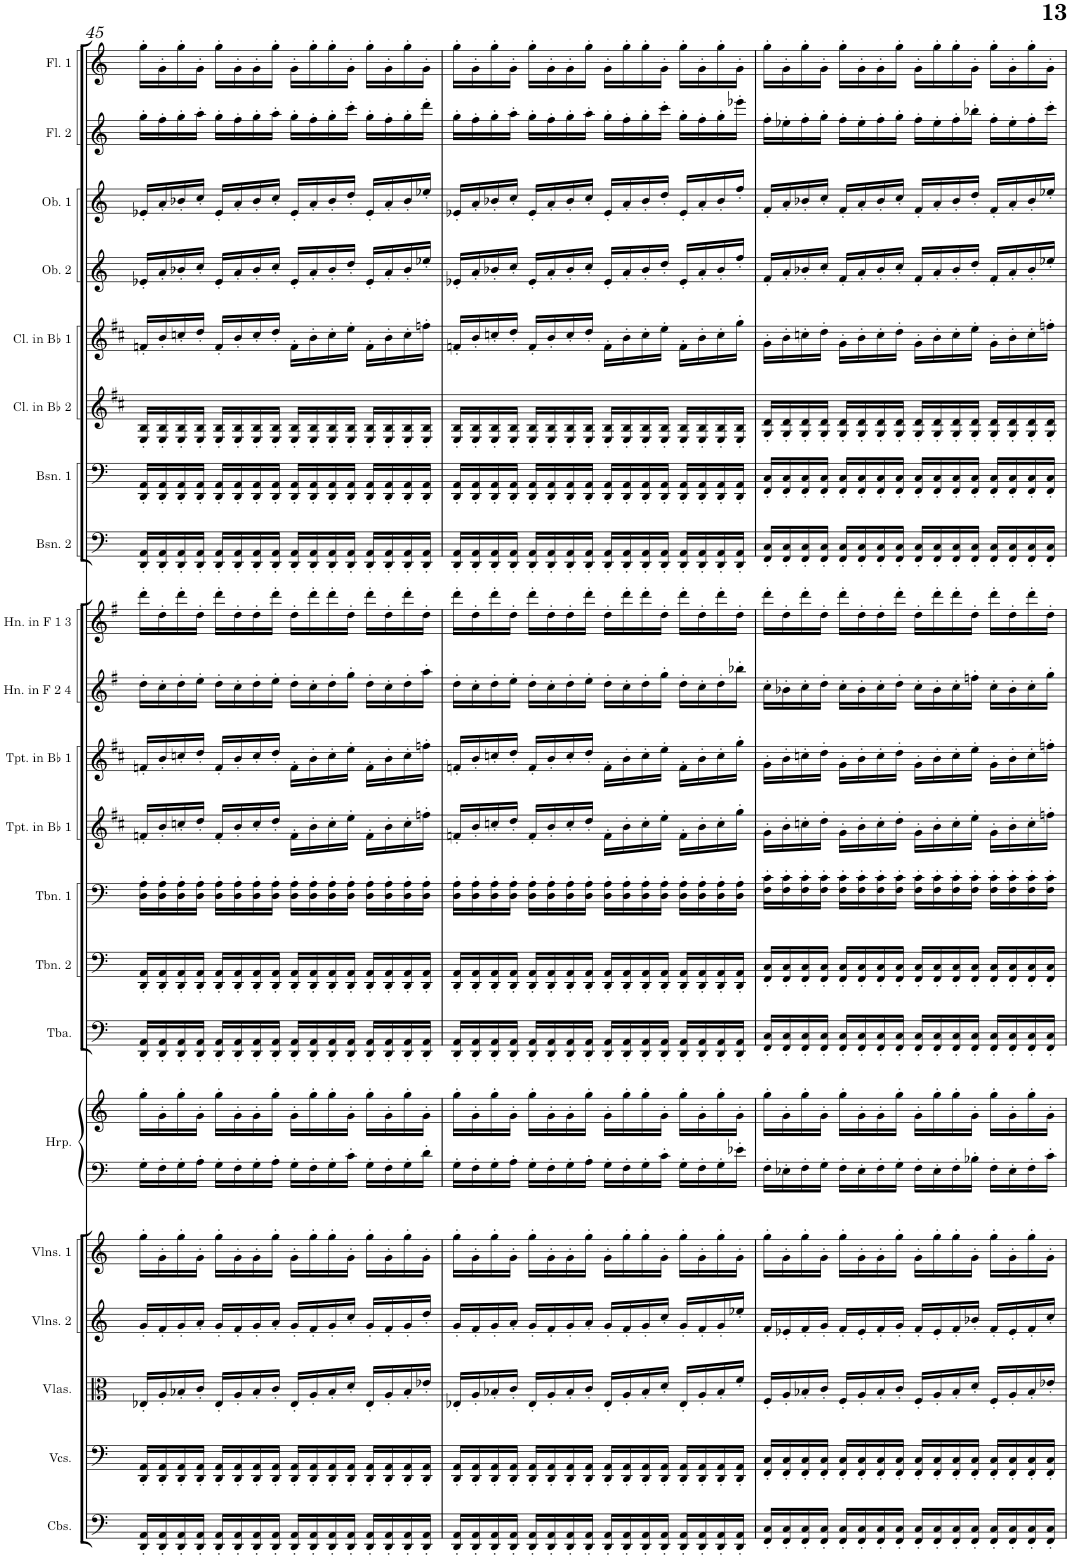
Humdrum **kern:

**kern	**kern	**kern	**kern	**kern	**kern	**kern	**kern	**kern	**kern	**kern	**kern	**kern	**kern	**kern	**kern	**kern	**kern	**kern	**kern	**kern	**kern
*part21	*part20	*part19	*part18	*part17	*part16	*part16	*part15	*part14	*part13	*part12	*part11	*part10	*part9	*part8	*part7	*part6	*part5	*part4	*part3	*part2	*part1
*staff22	*staff21	*staff20	*staff19	*staff18	*staff17	*staff16	*staff15	*staff14	*staff13	*staff12	*staff11	*staff10	*staff9	*staff8	*staff7	*staff6	*staff5	*staff4	*staff3	*staff2	*staff1
*I"Contrabasses	*I"Violoncellos	*I"Violas	*I"Violins 2	*I"Violins 1	*I"Harp	*	*I"Tuba	*I"Trombone 2	*I"Trombone 1	*I"Trumpet in Bb 1	*I"Trumpet in Bb 1	*I"Horn in F 2 &amp; 4	*I"Horn in F 1 &amp; 3	*I"Bassoon 2	*I"Bassoon 1	*I"Clarinet in Bb 2	*I"Clarinet in Bb 1	*I"Oboe 2	*I"Oboe 1	*I"Flute 2	*I"Flute 1
*I'Cbs.	*I'Vcs.	*I'Vlas.	*I'Vlns. 2	*I'Vlns. 1	*I'Hrp.	*	*I'Tba.	*I'Tbn. 2	*I'Tbn. 1	*I'Tpt. in Bb 1	*I'Tpt. in Bb 1	*I'Hn. in F 2 4	*I'Hn. in F 1 3	*I'Bsn. 2	*I'Bsn. 1	*I'Cl. in Bb 2	*I'Cl. in Bb 1	*I'Ob. 2	*I'Ob. 1	*I'Fl. 2	*I'Fl. 1
!!LO:PB:g=z
*clefF4	*clefF4	*clefC3	*clefG2	*clefG2	*clefF4	*clefG2	*clefF4	*clefF4	*clefF4	*clefG2	*clefG2	*clefG2	*clefG2	*clefF4	*clefF4	*clefG2	*clefG2	*clefG2	*clefG2	*clefG2	*clefG2
*Trd7c12	*	*	*	*	*	*	*	*	*	*Trd1c2	*Trd1c2	*Trd4c7	*Trd4c7	*	*	*Trd1c2	*Trd1c2	*	*	*	*
*k[]	*k[]	*k[]	*k[]	*k[]	*k[]	*k[]	*k[]	*k[]	*k[]	*k[f#c#]	*k[f#c#]	*k[f#]	*k[f#]	*k[]	*k[]	*k[f#c#]	*k[f#c#]	*k[]	*k[]	*k[]	*k[]
*M4/4	*M4/4	*M4/4	*M4/4	*M4/4	*M4/4	*M4/4	*M4/4	*M4/4	*M4/4	*M4/4	*M4/4	*M4/4	*M4/4	*M4/4	*M4/4	*M4/4	*M4/4	*M4/4	*M4/4	*M4/4	*M4/4
=45	=45	=45	=45	=45	=45	=45	=45	=45	=45	=45	=45	=45	=45	=45	=45	=45	=45	=45	=45	=45	=45
16DD/' 16AA/'LL	16DD/' 16AA/'LL	16E-X'/LL	16g'/LL	16gg'\LL	16G'\LL	16gg'\LL	16DD/' 16AA/'LL	16DD/' 16AA/'LL	16D\' 16A\'LL	16fn'/LL	16fn'/LL	16dd'\LL	16ddd'\LL	16DD/' 16AA/'LL	16DD/' 16AA/'LL	16E/' 16B/'LL	16fn'/LL	16e-X'/LL	16e-X'/LL	16gg'\LL	16gg'\LL
16DD/' 16AA/'	16DD/' 16AA/'	16A'/	16f'/	16g'\	16F'\	16g'\	16DD/' 16AA/'	16DD/' 16AA/'	16D\' 16A\'	16b'/	16b'/	16cc'\	16dd'\	16DD/' 16AA/'	16DD/' 16AA/'	16E/' 16B/'	16b'/	16a'/	16a'/	16ff'\	16g'\
16DD/' 16AA/'	16DD/' 16AA/'	16B-X'/	16g'/	16gg'\	16G'\	16gg'\	16DD/' 16AA/'	16DD/' 16AA/'	16D\' 16A\'	16ccn'/	16ccn'/	16dd'\	16ddd'\	16DD/' 16AA/'	16DD/' 16AA/'	16E/' 16B/'	16ccn'/	16b-X'/	16b-X'/	16gg'\	16gg'\
16DD/' 16AA/'JJ	16DD/' 16AA/'JJ	16c'/JJ	16a'/JJ	16g'\JJ	16A'\JJ	16g'\JJ	16DD/' 16AA/'JJ	16DD/' 16AA/'JJ	16D\' 16A\'JJ	16dd'/JJ	16dd'/JJ	16ee'\JJ	16dd'\JJ	16DD/' 16AA/'JJ	16DD/' 16AA/'JJ	16E/' 16B/'JJ	16dd'/JJ	16cc'/JJ	16cc'/JJ	16aa'\JJ	16g'\JJ
16DD/' 16AA/'LL	16DD/' 16AA/'LL	16E-'/LL	16g'/LL	16gg'\LL	16G'\LL	16gg'\LL	16DD/' 16AA/'LL	16DD/' 16AA/'LL	16D\' 16A\'LL	16f'/LL	16f'/LL	16dd'\LL	16ddd'\LL	16DD/' 16AA/'LL	16DD/' 16AA/'LL	16E/' 16B/'LL	16f'/LL	16e-'/LL	16e-'/LL	16gg'\LL	16gg'\LL
16DD/' 16AA/'	16DD/' 16AA/'	16A'/	16f'/	16g'\	16F'\	16g'\	16DD/' 16AA/'	16DD/' 16AA/'	16D\' 16A\'	16b'/	16b'/	16cc'\	16dd'\	16DD/' 16AA/'	16DD/' 16AA/'	16E/' 16B/'	16b'/	16a'/	16a'/	16ff'\	16g'\
16DD/' 16AA/'	16DD/' 16AA/'	16B-'/	16g'/	16g'\	16G'\	16g'\	16DD/' 16AA/'	16DD/' 16AA/'	16D\' 16A\'	16cc'/	16cc'/	16dd'\	16dd'\	16DD/' 16AA/'	16DD/' 16AA/'	16E/' 16B/'	16cc'/	16b-'/	16b-'/	16gg'\	16g'\
16DD/' 16AA/'JJ	16DD/' 16AA/'JJ	16c'/JJ	16a'/JJ	16gg'\JJ	16A'\JJ	16gg'\JJ	16DD/' 16AA/'JJ	16DD/' 16AA/'JJ	16D\' 16A\'JJ	16dd'/JJ	16dd'/JJ	16ee'\JJ	16ddd'\JJ	16DD/' 16AA/'JJ	16DD/' 16AA/'JJ	16E/' 16B/'JJ	16dd'/JJ	16cc'/JJ	16cc'/JJ	16aa'\JJ	16gg'\JJ
16DD/' 16AA/'LL	16DD/' 16AA/'LL	16E-'/LL	16g'/LL	16g'\LL	16G'\LL	16g'\LL	16DD/' 16AA/'LL	16DD/' 16AA/'LL	16D\' 16A\'LL	16f'\LL	16f'\LL	16dd'\LL	16dd'\LL	16DD/' 16AA/'LL	16DD/' 16AA/'LL	16E/' 16B/'LL	16f'\LL	16e-'/LL	16e-'/LL	16gg'\LL	16g'\LL
16DD/' 16AA/'	16DD/' 16AA/'	16A'/	16f'/	16gg'\	16F'\	16gg'\	16DD/' 16AA/'	16DD/' 16AA/'	16D\' 16A\'	16b'\	16b'\	16cc'\	16ddd'\	16DD/' 16AA/'	16DD/' 16AA/'	16E/' 16B/'	16b'\	16a'/	16a'/	16ff'\	16gg'\
16DD/' 16AA/'	16DD/' 16AA/'	16B-'/	16g'/	16gg'\	16G'\	16gg'\	16DD/' 16AA/'	16DD/' 16AA/'	16D\' 16A\'	16cc'\	16cc'\	16dd'\	16ddd'\	16DD/' 16AA/'	16DD/' 16AA/'	16E/' 16B/'	16cc'\	16b-'/	16b-'/	16gg'\	16gg'\
16DD/' 16AA/'JJ	16DD/' 16AA/'JJ	16d'/JJ	16cc'/JJ	16g'\JJ	16c'\JJ	16g'\JJ	16DD/' 16AA/'JJ	16DD/' 16AA/'JJ	16D\' 16A\'JJ	16ee'\JJ	16ee'\JJ	16gg'\JJ	16dd'\JJ	16DD/' 16AA/'JJ	16DD/' 16AA/'JJ	16E/' 16B/'JJ	16ee'\JJ	16dd'/JJ	16dd'/JJ	16ccc'\JJ	16g'\JJ
16DD/' 16AA/'LL	16DD/' 16AA/'LL	16E-'/LL	16g'/LL	16gg'\LL	16G'\LL	16gg'\LL	16DD/' 16AA/'LL	16DD/' 16AA/'LL	16D\' 16A\'LL	16f'\LL	16f'\LL	16dd'\LL	16ddd'\LL	16DD/' 16AA/'LL	16DD/' 16AA/'LL	16E/' 16B/'LL	16f'\LL	16e-'/LL	16e-'/LL	16gg'\LL	16gg'\LL
16DD/' 16AA/'	16DD/' 16AA/'	16A'/	16f'/	16g'\	16F'\	16g'\	16DD/' 16AA/'	16DD/' 16AA/'	16D\' 16A\'	16b'\	16b'\	16cc'\	16dd'\	16DD/' 16AA/'	16DD/' 16AA/'	16E/' 16B/'	16b'\	16a'/	16a'/	16ff'\	16g'\
16DD/' 16AA/'	16DD/' 16AA/'	16B-'/	16g'/	16gg'\	16G'\	16gg'\	16DD/' 16AA/'	16DD/' 16AA/'	16D\' 16A\'	16cc'\	16cc'\	16dd'\	16ddd'\	16DD/' 16AA/'	16DD/' 16AA/'	16E/' 16B/'	16cc'\	16b-'/	16b-'/	16gg'\	16gg'\
16DD/' 16AA/'JJ	16DD/' 16AA/'JJ	16e-X'/JJ	16dd'/JJ	16g'\JJ	16d'\JJ	16g'\JJ	16DD/' 16AA/'JJ	16DD/' 16AA/'JJ	16D\' 16A\'JJ	16ffn'\JJ	16ffn'\JJ	16aa'\JJ	16dd'\JJ	16DD/' 16AA/'JJ	16DD/' 16AA/'JJ	16E/' 16B/'JJ	16ffn'\JJ	16ee-X'/JJ	16ee-X'/JJ	16ddd'\JJ	16g'\JJ
=46	=46	=46	=46	=46	=46	=46	=46	=46	=46	=46	=46	=46	=46	=46	=46	=46	=46	=46	=46	=46	=46
16DD/' 16AA/'LL	16DD/' 16AA/'LL	16E-X'/LL	16g'/LL	16gg'\LL	16G'\LL	16gg'\LL	16DD/' 16AA/'LL	16DD/' 16AA/'LL	16D\' 16A\'LL	16fn'/LL	16fn'/LL	16dd'\LL	16ddd'\LL	16DD/' 16AA/'LL	16DD/' 16AA/'LL	16E/' 16B/'LL	16fn'/LL	16e-X'/LL	16e-X'/LL	16gg'\LL	16gg'\LL
16DD/' 16AA/'	16DD/' 16AA/'	16A'/	16f'/	16g'\	16F'\	16g'\	16DD/' 16AA/'	16DD/' 16AA/'	16D\' 16A\'	16b'/	16b'/	16cc'\	16dd'\	16DD/' 16AA/'	16DD/' 16AA/'	16E/' 16B/'	16b'/	16a'/	16a'/	16ff'\	16g'\
16DD/' 16AA/'	16DD/' 16AA/'	16B-X'/	16g'/	16gg'\	16G'\	16gg'\	16DD/' 16AA/'	16DD/' 16AA/'	16D\' 16A\'	16ccn'/	16ccn'/	16dd'\	16ddd'\	16DD/' 16AA/'	16DD/' 16AA/'	16E/' 16B/'	16ccn'/	16b-X'/	16b-X'/	16gg'\	16gg'\
16DD/' 16AA/'JJ	16DD/' 16AA/'JJ	16c'/JJ	16a'/JJ	16g'\JJ	16A'\JJ	16g'\JJ	16DD/' 16AA/'JJ	16DD/' 16AA/'JJ	16D\' 16A\'JJ	16dd'/JJ	16dd'/JJ	16ee'\JJ	16dd'\JJ	16DD/' 16AA/'JJ	16DD/' 16AA/'JJ	16E/' 16B/'JJ	16dd'/JJ	16cc'/JJ	16cc'/JJ	16aa'\JJ	16g'\JJ
16DD/' 16AA/'LL	16DD/' 16AA/'LL	16E-'/LL	16g'/LL	16gg'\LL	16G'\LL	16gg'\LL	16DD/' 16AA/'LL	16DD/' 16AA/'LL	16D\' 16A\'LL	16f'/LL	16f'/LL	16dd'\LL	16ddd'\LL	16DD/' 16AA/'LL	16DD/' 16AA/'LL	16E/' 16B/'LL	16f'/LL	16e-'/LL	16e-'/LL	16gg'\LL	16gg'\LL
16DD/' 16AA/'	16DD/' 16AA/'	16A'/	16f'/	16g'\	16F'\	16g'\	16DD/' 16AA/'	16DD/' 16AA/'	16D\' 16A\'	16b'/	16b'/	16cc'\	16dd'\	16DD/' 16AA/'	16DD/' 16AA/'	16E/' 16B/'	16b'/	16a'/	16a'/	16ff'\	16g'\
16DD/' 16AA/'	16DD/' 16AA/'	16B-'/	16g'/	16g'\	16G'\	16g'\	16DD/' 16AA/'	16DD/' 16AA/'	16D\' 16A\'	16cc'/	16cc'/	16dd'\	16dd'\	16DD/' 16AA/'	16DD/' 16AA/'	16E/' 16B/'	16cc'/	16b-'/	16b-'/	16gg'\	16g'\
16DD/' 16AA/'JJ	16DD/' 16AA/'JJ	16c'/JJ	16a'/JJ	16gg'\JJ	16A'\JJ	16gg'\JJ	16DD/' 16AA/'JJ	16DD/' 16AA/'JJ	16D\' 16A\'JJ	16dd'/JJ	16dd'/JJ	16ee'\JJ	16ddd'\JJ	16DD/' 16AA/'JJ	16DD/' 16AA/'JJ	16E/' 16B/'JJ	16dd'/JJ	16cc'/JJ	16cc'/JJ	16aa'\JJ	16gg'\JJ
16DD/' 16AA/'LL	16DD/' 16AA/'LL	16E-'/LL	16g'/LL	16g'\LL	16G'\LL	16g'\LL	16DD/' 16AA/'LL	16DD/' 16AA/'LL	16D\' 16A\'LL	16f'\LL	16f'\LL	16dd'\LL	16dd'\LL	16DD/' 16AA/'LL	16DD/' 16AA/'LL	16E/' 16B/'LL	16f'\LL	16e-'/LL	16e-'/LL	16gg'\LL	16g'\LL
16DD/' 16AA/'	16DD/' 16AA/'	16A'/	16f'/	16gg'\	16F'\	16gg'\	16DD/' 16AA/'	16DD/' 16AA/'	16D\' 16A\'	16b'\	16b'\	16cc'\	16ddd'\	16DD/' 16AA/'	16DD/' 16AA/'	16E/' 16B/'	16b'\	16a'/	16a'/	16ff'\	16gg'\
16DD/' 16AA/'	16DD/' 16AA/'	16B-'/	16g'/	16gg'\	16G'\	16gg'\	16DD/' 16AA/'	16DD/' 16AA/'	16D\' 16A\'	16cc'\	16cc'\	16dd'\	16ddd'\	16DD/' 16AA/'	16DD/' 16AA/'	16E/' 16B/'	16cc'\	16b-'/	16b-'/	16gg'\	16gg'\
16DD/' 16AA/'JJ	16DD/' 16AA/'JJ	16d'/JJ	16cc'/JJ	16g'\JJ	16c'\JJ	16g'\JJ	16DD/' 16AA/'JJ	16DD/' 16AA/'JJ	16D\' 16A\'JJ	16ee'\JJ	16ee'\JJ	16gg'\JJ	16dd'\JJ	16DD/' 16AA/'JJ	16DD/' 16AA/'JJ	16E/' 16B/'JJ	16ee'\JJ	16dd'/JJ	16dd'/JJ	16ccc'\JJ	16g'\JJ
16DD/' 16AA/'LL	16DD/' 16AA/'LL	16E-'/LL	16g'/LL	16gg'\LL	16G'\LL	16gg'\LL	16DD/' 16AA/'LL	16DD/' 16AA/'LL	16D\' 16A\'LL	16f'\LL	16f'\LL	16dd'\LL	16ddd'\LL	16DD/' 16AA/'LL	16DD/' 16AA/'LL	16E/' 16B/'LL	16f'\LL	16e-'/LL	16e-'/LL	16gg'\LL	16gg'\LL
16DD/' 16AA/'	16DD/' 16AA/'	16A'/	16f'/	16g'\	16F'\	16g'\	16DD/' 16AA/'	16DD/' 16AA/'	16D\' 16A\'	16b'\	16b'\	16cc'\	16dd'\	16DD/' 16AA/'	16DD/' 16AA/'	16E/' 16B/'	16b'\	16a'/	16a'/	16ff'\	16g'\
16DD/' 16AA/'	16DD/' 16AA/'	16B-'/	16g'/	16gg'\	16G'\	16gg'\	16DD/' 16AA/'	16DD/' 16AA/'	16D\' 16A\'	16cc'\	16cc'\	16dd'\	16ddd'\	16DD/' 16AA/'	16DD/' 16AA/'	16E/' 16B/'	16cc'\	16b-'/	16b-'/	16gg'\	16gg'\
16DD/' 16AA/'JJ	16DD/' 16AA/'JJ	16f'/JJ	16ee-X'/JJ	16g'\JJ	16e-X'\JJ	16g'\JJ	16DD/' 16AA/'JJ	16DD/' 16AA/'JJ	16D\' 16A\'JJ	16gg'\JJ	16gg'\JJ	16bb-X'\JJ	16dd'\JJ	16DD/' 16AA/'JJ	16DD/' 16AA/'JJ	16E/' 16B/'JJ	16gg'\JJ	16ff'/JJ	16ff'/JJ	16eee-X'\JJ	16g'\JJ
=47	=47	=47	=47	=47	=47	=47	=47	=47	=47	=47	=47	=47	=47	=47	=47	=47	=47	=47	=47	=47	=47
16FF/' 16C/'LL	16FF/' 16C/'LL	16F'/LL	16f'/LL	16gg'\LL	16F'\LL	16gg'\LL	16FF/' 16C/'LL	16FF/' 16C/'LL	16F\' 16c\'LL	16g'\LL	16g'\LL	16cc'\LL	16ddd'\LL	16FF/' 16C/'LL	16FF/' 16C/'LL	16G/' 16d/'LL	16g'\LL	16f'/LL	16f'/LL	16ff'\LL	16gg'\LL
16FF/' 16C/'	16FF/' 16C/'	16A'/	16e-X'/	16g'\	16E-X'\	16g'\	16FF/' 16C/'	16FF/' 16C/'	16F\' 16c\'	16b'\	16b'\	16b-X'\	16dd'\	16FF/' 16C/'	16FF/' 16C/'	16G/' 16d/'	16b'\	16a'/	16a'/	16ee-X'\	16g'\
16FF/' 16C/'	16FF/' 16C/'	16B-X'/	16f'/	16gg'\	16F'\	16gg'\	16FF/' 16C/'	16FF/' 16C/'	16F\' 16c\'	16ccn'\	16ccn'\	16cc'\	16ddd'\	16FF/' 16C/'	16FF/' 16C/'	16G/' 16d/'	16ccn'\	16b-X'/	16b-X'/	16ff'\	16gg'\
16FF/' 16C/'JJ	16FF/' 16C/'JJ	16c'/JJ	16g'/JJ	16g'\JJ	16G'\JJ	16g'\JJ	16FF/' 16C/'JJ	16FF/' 16C/'JJ	16F\' 16c\'JJ	16dd'\JJ	16dd'\JJ	16dd'\JJ	16dd'\JJ	16FF/' 16C/'JJ	16FF/' 16C/'JJ	16G/' 16d/'JJ	16dd'\JJ	16cc'/JJ	16cc'/JJ	16gg'\JJ	16g'\JJ
16FF/' 16C/'LL	16FF/' 16C/'LL	16F'/LL	16f'/LL	16gg'\LL	16F'\LL	16gg'\LL	16FF/' 16C/'LL	16FF/' 16C/'LL	16F\' 16c\'LL	16g'\LL	16g'\LL	16cc'\LL	16ddd'\LL	16FF/' 16C/'LL	16FF/' 16C/'LL	16G/' 16d/'LL	16g'\LL	16f'/LL	16f'/LL	16ff'\LL	16gg'\LL
16FF/' 16C/'	16FF/' 16C/'	16A'/	16e-'/	16g'\	16E-'\	16g'\	16FF/' 16C/'	16FF/' 16C/'	16F\' 16c\'	16b'\	16b'\	16b-'\	16dd'\	16FF/' 16C/'	16FF/' 16C/'	16G/' 16d/'	16b'\	16a'/	16a'/	16ee-'\	16g'\
16FF/' 16C/'	16FF/' 16C/'	16B-'/	16f'/	16g'\	16F'\	16g'\	16FF/' 16C/'	16FF/' 16C/'	16F\' 16c\'	16cc'\	16cc'\	16cc'\	16dd'\	16FF/' 16C/'	16FF/' 16C/'	16G/' 16d/'	16cc'\	16b-'/	16b-'/	16ff'\	16g'\
16FF/' 16C/'JJ	16FF/' 16C/'JJ	16c'/JJ	16g'/JJ	16gg'\JJ	16G'\JJ	16gg'\JJ	16FF/' 16C/'JJ	16FF/' 16C/'JJ	16F\' 16c\'JJ	16dd'\JJ	16dd'\JJ	16dd'\JJ	16ddd'\JJ	16FF/' 16C/'JJ	16FF/' 16C/'JJ	16G/' 16d/'JJ	16dd'\JJ	16cc'/JJ	16cc'/JJ	16gg'\JJ	16gg'\JJ
16FF/' 16C/'LL	16FF/' 16C/'LL	16F'/LL	16f'/LL	16g'\LL	16F'\LL	16g'\LL	16FF/' 16C/'LL	16FF/' 16C/'LL	16F\' 16c\'LL	16g'\LL	16g'\LL	16cc'\LL	16dd'\LL	16FF/' 16C/'LL	16FF/' 16C/'LL	16G/' 16d/'LL	16g'\LL	16f'/LL	16f'/LL	16ff'\LL	16g'\LL
16FF/' 16C/'	16FF/' 16C/'	16A'/	16e-'/	16gg'\	16E-'\	16gg'\	16FF/' 16C/'	16FF/' 16C/'	16F\' 16c\'	16b'\	16b'\	16b-'\	16ddd'\	16FF/' 16C/'	16FF/' 16C/'	16G/' 16d/'	16b'\	16a'/	16a'/	16ee-'\	16gg'\
16FF/' 16C/'	16FF/' 16C/'	16B-'/	16f'/	16gg'\	16F'\	16gg'\	16FF/' 16C/'	16FF/' 16C/'	16F\' 16c\'	16cc'\	16cc'\	16cc'\	16ddd'\	16FF/' 16C/'	16FF/' 16C/'	16G/' 16d/'	16cc'\	16b-'/	16b-'/	16ff'\	16gg'\
16FF/' 16C/'JJ	16FF/' 16C/'JJ	16d'/JJ	16b-X'/JJ	16g'\JJ	16B-X'\JJ	16g'\JJ	16FF/' 16C/'JJ	16FF/' 16C/'JJ	16F\' 16c\'JJ	16ee'\JJ	16ee'\JJ	16ffn'\JJ	16dd'\JJ	16FF/' 16C/'JJ	16FF/' 16C/'JJ	16G/' 16d/'JJ	16ee'\JJ	16dd'/JJ	16dd'/JJ	16bb-X'\JJ	16g'\JJ
16FF/' 16C/'LL	16FF/' 16C/'LL	16F'/LL	16f'/LL	16gg'\LL	16F'\LL	16gg'\LL	16FF/' 16C/'LL	16FF/' 16C/'LL	16F\' 16c\'LL	16g'\LL	16g'\LL	16cc'\LL	16ddd'\LL	16FF/' 16C/'LL	16FF/' 16C/'LL	16G/' 16d/'LL	16g'\LL	16f'/LL	16f'/LL	16ff'\LL	16gg'\LL
16FF/' 16C/'	16FF/' 16C/'	16A'/	16e-'/	16g'\	16E-'\	16g'\	16FF/' 16C/'	16FF/' 16C/'	16F\' 16c\'	16b'\	16b'\	16b-'\	16dd'\	16FF/' 16C/'	16FF/' 16C/'	16G/' 16d/'	16b'\	16a'/	16a'/	16ee-'\	16g'\
16FF/' 16C/'	16FF/' 16C/'	16B-'/	16f'/	16gg'\	16F'\	16gg'\	16FF/' 16C/'	16FF/' 16C/'	16F\' 16c\'	16cc'\	16cc'\	16cc'\	16ddd'\	16FF/' 16C/'	16FF/' 16C/'	16G/' 16d/'	16cc'\	16b-'/	16b-'/	16ff'\	16gg'\
16FF/' 16C/'JJ	16FF/' 16C/'JJ	16e-X'/JJ	16cc'/JJ	16g'\JJ	16c'\JJ	16g'\JJ	16FF/' 16C/'JJ	16FF/' 16C/'JJ	16F\' 16c\'JJ	16ffn'\JJ	16ffn'\JJ	16gg'\JJ	16dd'\JJ	16FF/' 16C/'JJ	16FF/' 16C/'JJ	16G/' 16d/'JJ	16ffn'\JJ	16ee-X'/JJ	16ee-X'/JJ	16ccc'\JJ	16g'\JJ
=	=	=	=	=	=	=	=	=	=	=	=	=	=	=	=	=	=	=	=	=	=
*-	*-	*-	*-	*-	*-	*-	*-	*-	*-	*-	*-	*-	*-	*-	*-	*-	*-	*-	*-	*-	*-
